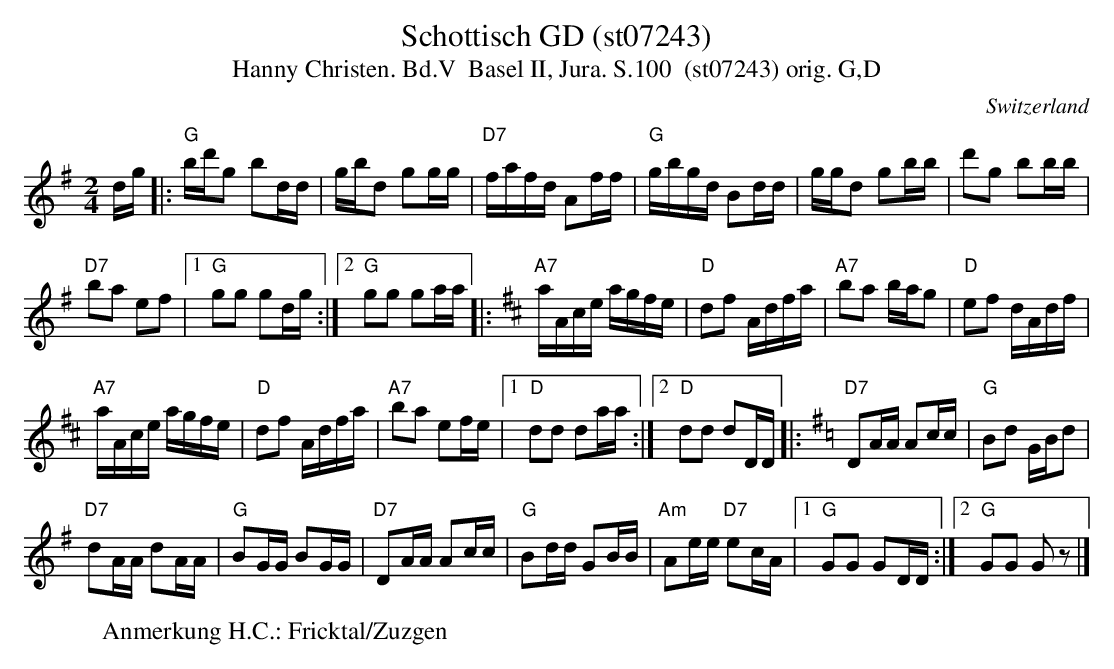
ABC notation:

X:1
T: Schottisch GD (st07243)
T:Hanny Christen. Bd.V  Basel II, Jura. S.100  (st07243) orig. G,D
M:2/4
L:1/16
O:Switzerland
K:G major
dg |: "G"bd'g2 b2dd | gbd2 g2gg | "D7"fafd A2ff | "G"gbgd B2dd | ggd2 g2bb | d'2g2 b2bb |
"D7"b2a2 e2f2 |1 "G"g2g2 g2dg :|2 "G"g2g2 g2aa |: [K:D] "A7" aAce agfe | "D"d2f2 Adfa | "A7"b2a2 bag2 | "D"e2f2 dAdf |
 "A7"aAce agfe | "D"d2f2 Adfa | "A7"b2a2 e2fe |1 "D"d2d2 d2aa :|2 "D"d2d2 d2DD |: [K:G] "D7"D2AA A2cc | "G"B2d2 GBd2 |
"D7"d2AA d2AA | "G"B2GG B2GG | "D7"D2AA A2cc | "G"B2dd G2BB | "Am"A2ee "D7"e2cA |1 "G"G2G2 G2DD :|2 "G"G2G2 G2z2 |]
W:Anmerkung H.C.: Fricktal/Zuzgen
